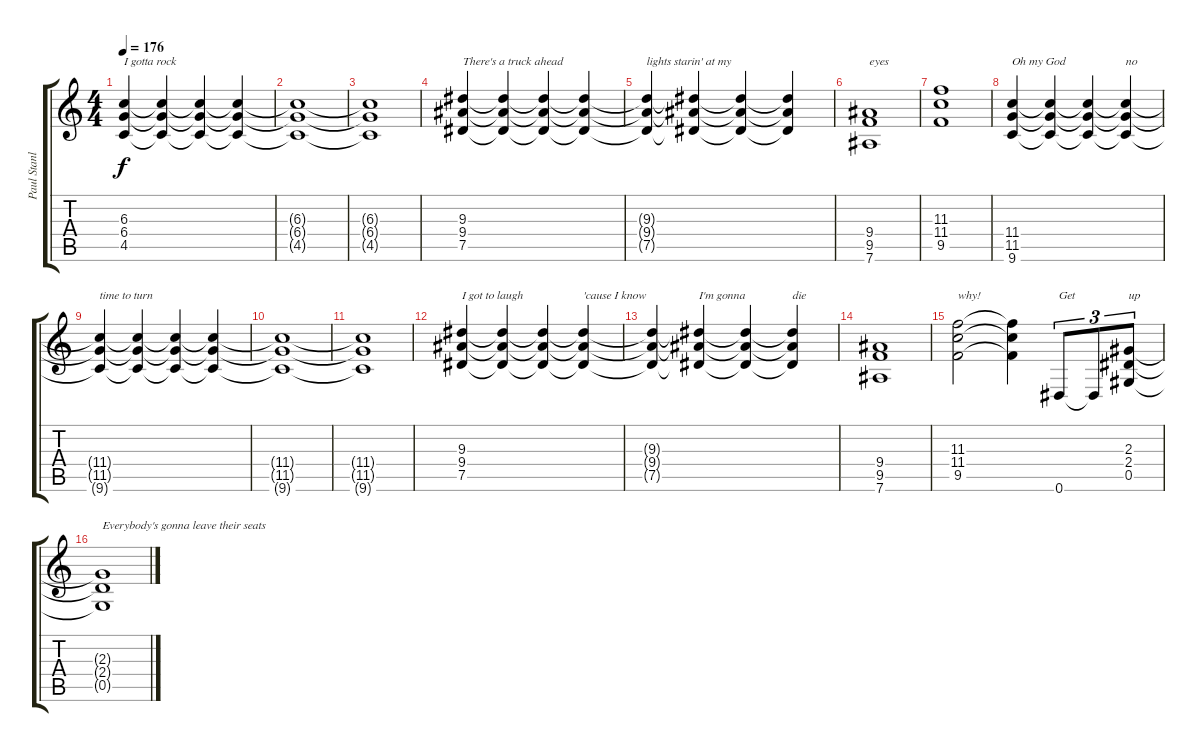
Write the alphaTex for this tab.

\track ("Paul Stanley" "Paul Stanl") {instrument distortionguitar}
\staff {score tabs}
\tuning (Eb4 Bb3 Gb3 Db3 Ab2 Eb2) {hide}
\ts (4 4)
\tempo 176
\clef g2
\ks c
(6.3{t} 6.4{t} 4.5{t}).4{txt "I gotta rock" dy f} (6.3{t} 6.4{t} 4.5{t}).4 (6.3{t} 6.4{t} 4.5{t}).4 (6.3{t} 6.4{t} 4.5{t}).4 |
(6.3{t} 6.4{t} 4.5{t}).1 |
(6.3{t} 6.4{t} 4.5{t}).1 |
(9.3 9.4 7.5).4{txt "There's a truck ahead"} (9.3{t} 9.4{t} 7.5{t}).4 (9.3{t} 9.4{t} 7.5{t}).4 (9.3{t} 9.4{t} 7.5{t}).4 |
(9.3{t} 9.4{t} 7.5{t}).4{txt "lights starin' at my"} (9.3{t} 9.4{t} 7.5{t}).4 (9.3{t} 9.4{t} 7.5{t}).4 (9.3{t} 9.4{t} 7.5{t}).4 |
(9.4 9.5 7.6).1{txt "eyes"} |
(11.3 11.4 9.5).1 |
(11.4 11.5 9.6).4{txt "Oh my God"} (11.4{t} 11.5{t} 9.6{t}).4 (11.4{t} 11.5{t} 9.6{t}).4 (11.4{t} 11.5{t} 9.6{t}).4{txt "no"} |
(11.4{t} 11.5{t} 9.6{t}).4{txt "time to turn"} (11.4{t} 11.5{t} 9.6{t}).4 (11.4{t} 11.5{t} 9.6{t}).4 (11.4{t} 11.5{t} 9.6{t}).4 |
(11.4{t} 11.5{t} 9.6{t}).1 |
(11.4{t} 11.5{t} 9.6{t}).1 |
(9.3 9.4 7.5).4{txt "I got to laugh "} (9.3{t} 9.4{t} 7.5{t}).4 (9.3{t} 9.4{t} 7.5{t}).4 (9.3{t} 9.4{t} 7.5{t}).4{txt "'cause I know"} |
(9.3{t} 9.4{t} 7.5{t}).4 (9.3{t} 9.4{t} 7.5{t}).4{txt "I'm gonna"} (9.3{t} 9.4{t} 7.5{t}).4 (9.3{t} 9.4{t} 7.5{t}).4{txt "die"} |
(9.4 9.5 7.6).1 |
(11.3 11.4 9.5).2{txt "why!"} (11.3{t} 11.4{t} 9.5{t}).4 0.6.8{tu (3 2) txt "Get"} 0.6{t}.8{tu (3 2)} (2.3 2.4 0.5).8{tu (3 2) txt "up"} |
(2.3{t} 2.4{t} 0.5{t}).1{txt "Everybody's gonna leave their seats"}
